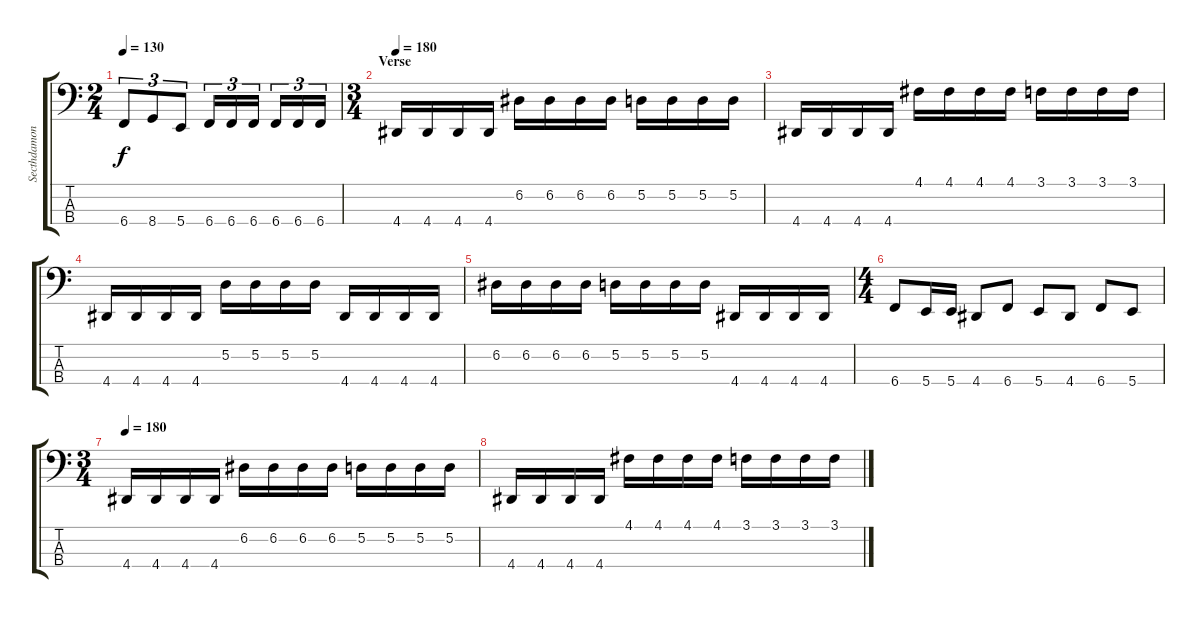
\track ("Secthdamon" "Secthdamon") {instrument electricbasspick}
\staff {score tabs}
\tuning (D2 A1 E1 B0) {hide}
\ts (2 4)
\tempo 130
\clef f4
\ks c
6.4.8{tu (3 2) dy f} 8.4.8{tu (3 2)} 5.4.8{tu (3 2)} 6.4.16{tu (3 2)} 6.4.16{tu (3 2)} 6.4.16{tu (3 2)} 6.4.16{tu (3 2)} 6.4.16{tu (3 2)} 6.4.16{tu (3 2)} |
\ts (3 4)
\section ("" "Verse")
\tempo 180
4.4.16 4.4.16 4.4.16 4.4.16 6.2.16 6.2.16 6.2.16 6.2.16 5.2.16 5.2.16 5.2.16 5.2.16 |
4.4.16 4.4.16 4.4.16 4.4.16 4.1.16 4.1.16 4.1.16 4.1.16 3.1.16 3.1.16 3.1.16 3.1.16 |
4.4.16 4.4.16 4.4.16 4.4.16 5.2.16 5.2.16 5.2.16 5.2.16 4.4.16 4.4.16 4.4.16 4.4.16 |
6.2.16 6.2.16 6.2.16 6.2.16 5.2.16 5.2.16 5.2.16 5.2.16 4.4.16 4.4.16 4.4.16 4.4.16 |
\ts (4 4)
6.4.8 5.4.16 5.4.16 4.4.8 6.4.8 5.4.8 4.4.8 6.4.8 5.4.8 |
\ts (3 4)
\tempo 180
4.4.16 4.4.16 4.4.16 4.4.16 6.2.16 6.2.16 6.2.16 6.2.16 5.2.16 5.2.16 5.2.16 5.2.16 |
4.4.16 4.4.16 4.4.16 4.4.16 4.1.16 4.1.16 4.1.16 4.1.16 3.1.16 3.1.16 3.1.16 3.1.16
